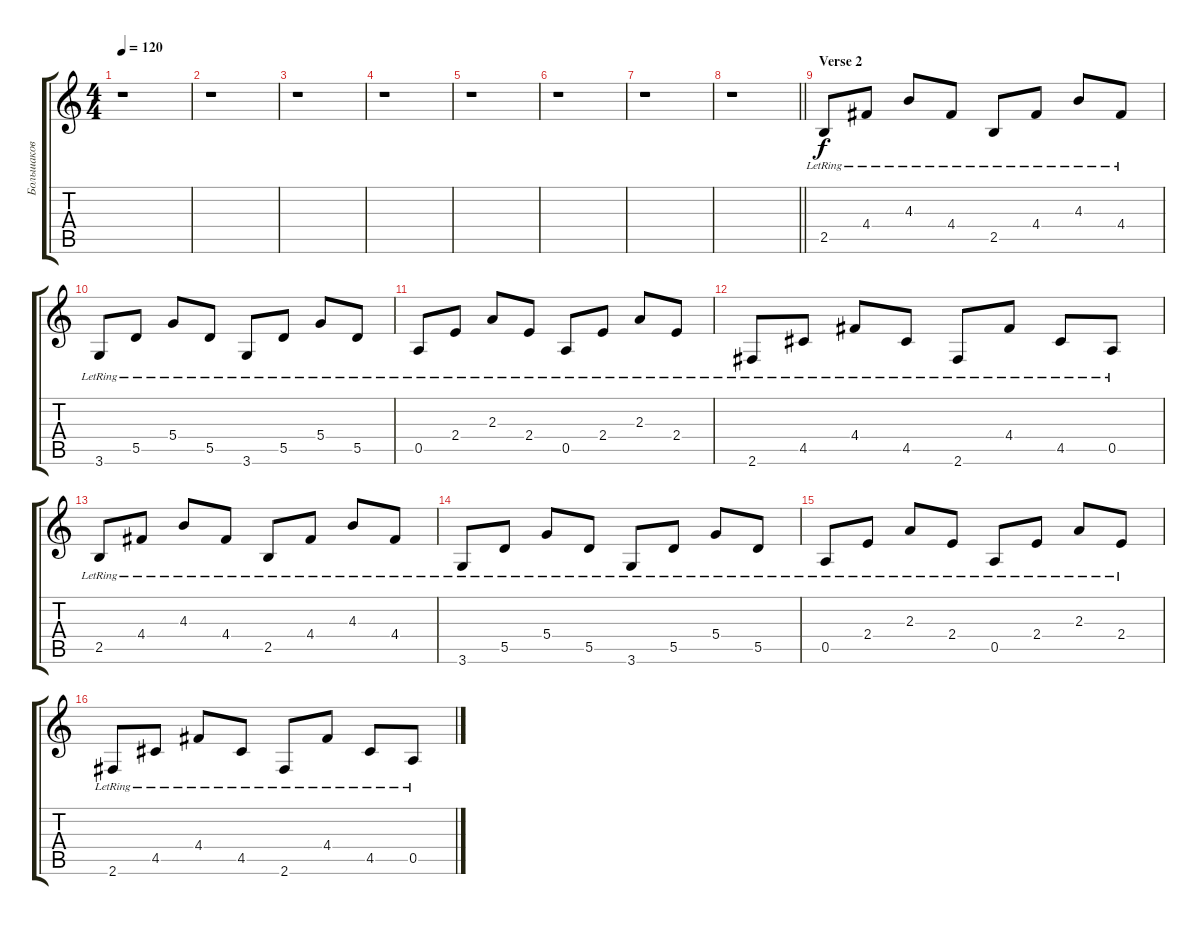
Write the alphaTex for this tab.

\track ("Большаков Михаил  ( Электро гитара )" "Большаков ") {instrument electricguitarjazz}
\staff {score tabs}
\tuning (E4 B3 G3 D3 A2 E2) {hide}
\ts (4 4)
\tempo 120
\clef g2
\ks c
r.1{dy f} |
r.1 |
r.1 |
r.1 |
r.1 |
r.1 |
r.1 |
\barLineRight lightlight
r.1 |
\section ("" "Verse 2")
2.5{lr}.8 4.4{lr}.8 4.3{lr}.8 4.4{lr}.8 2.5{lr}.8 4.4{lr}.8 4.3{lr}.8 4.4{lr}.8 |
3.6{lr}.8 5.5{lr}.8 5.4{lr}.8 5.5{lr}.8 3.6{lr}.8 5.5{lr}.8 5.4{lr}.8 5.5{lr}.8 |
0.5{lr}.8 2.4{lr}.8 2.3{lr}.8 2.4{lr}.8 0.5{lr}.8 2.4{lr}.8 2.3{lr}.8 2.4{lr}.8 |
2.6{lr}.8 4.5{lr}.8 4.4{lr}.8 4.5{lr}.8 2.6{lr}.8 4.4{lr}.8 4.5{lr}.8 0.5{lr}.8 |
2.5{lr}.8 4.4{lr}.8 4.3{lr}.8 4.4{lr}.8 2.5{lr}.8 4.4{lr}.8 4.3{lr}.8 4.4{lr}.8 |
3.6{lr}.8 5.5{lr}.8 5.4{lr}.8 5.5{lr}.8 3.6{lr}.8 5.5{lr}.8 5.4{lr}.8 5.5{lr}.8 |
0.5{lr}.8 2.4{lr}.8 2.3{lr}.8 2.4{lr}.8 0.5{lr}.8 2.4{lr}.8 2.3{lr}.8 2.4{lr}.8 |
2.6{lr}.8 4.5{lr}.8 4.4{lr}.8 4.5{lr}.8 2.6{lr}.8 4.4{lr}.8 4.5{lr}.8 0.5{lr}.8
